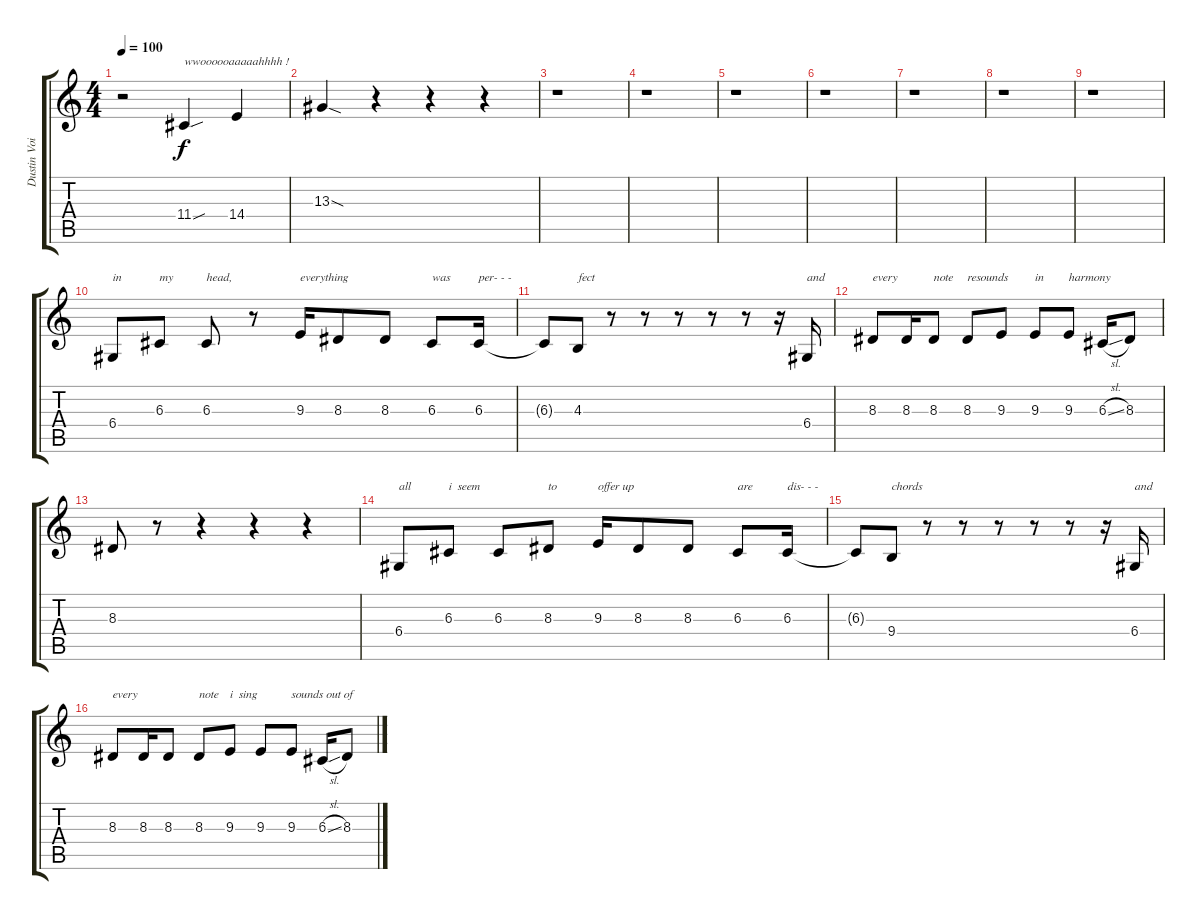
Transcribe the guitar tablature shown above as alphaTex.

\track ("Dustin Voice" "Dustin Voi") {instrument tangoaccordion}
\staff {score tabs}
\tuning (E4 B3 G3 D3 A2 E2) {hide}
\ts (4 4)
\tempo 100
\clef g2
\ks c
r.2{dy f} 11.4{sou}.4{txt "wwoooooaaaaahhhh !"} 14.4.4 |
13.3{sod}.4 r.4 r.4 r.4 |
r.1 |
r.1 |
r.1 |
r.1 |
r.1 |
r.1 |
r.1 |
6.4.8{txt "in"} 6.3.8{txt "my"} 6.3.8{txt "head,"} r.8 9.3.16{txt "everything"} 8.3.8 8.3.8 6.3.8{txt "was"} 6.3.16{txt "per- - -"} |
6.3{t}.8 4.3.8{txt "fect"} r.8 r.8 r.8 r.8 r.8 r.16 6.4.16{txt "and"} |
8.3.8{txt "every"} 8.3.16 8.3.8{txt "note"} 8.3.8{txt "resounds"} 9.3.8 9.3.8{txt "in"} 9.3.8{txt "harmony"} 6.3{sl}.16 8.3.8 |
8.3.8 r.8 r.4 r.4 r.4 |
6.4.8{txt "all"} 6.3.8{txt "i  seem"} 6.3.8 8.3.8{txt "to"} 9.3.16{txt "offer up "} 8.3.8 8.3.8 6.3.8{txt "are"} 6.3.16{txt "dis- - -"} |
6.3{t}.8 9.4.8{txt "chords"} r.8 r.8 r.8 r.8 r.8 r.16 6.4.16{txt "and"} |
8.3.8{txt "every "} 8.3.16 8.3.8 8.3.8{txt "note"} 9.3.8{txt "i  sing"} 9.3.8 9.3.8{txt "sounds out of"} 6.3{sl}.16 8.3.8
